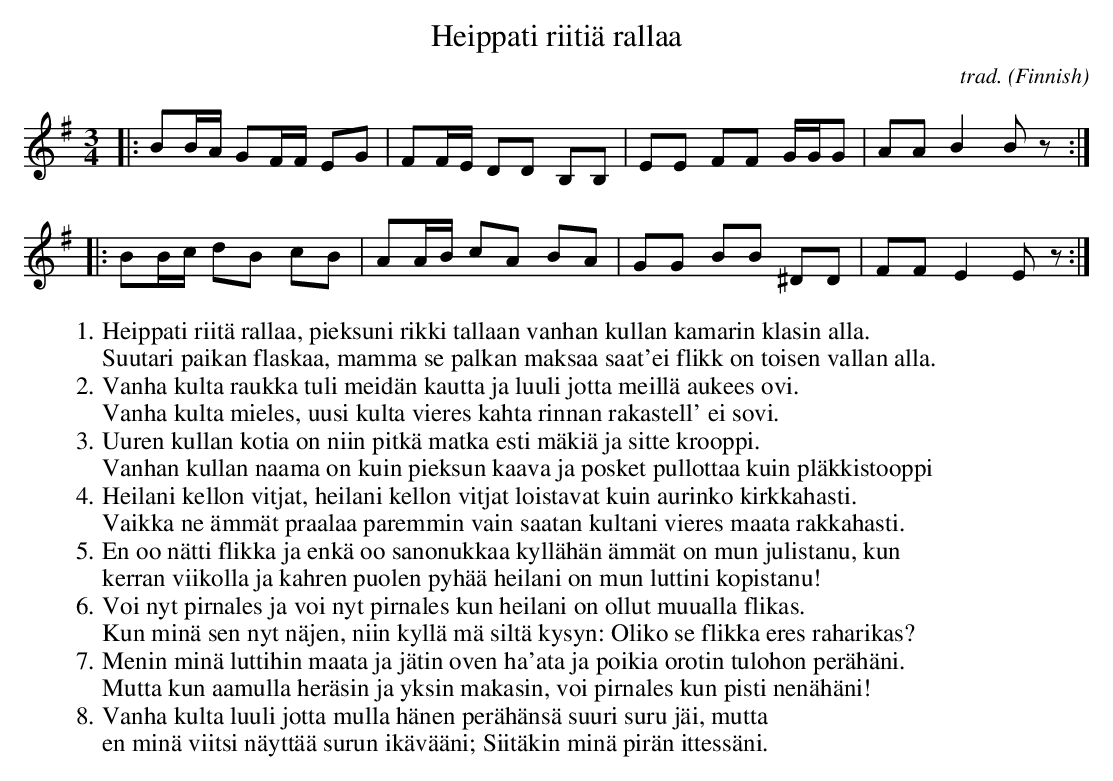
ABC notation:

X:1
T:Heippati riitiä rallaa
C:trad.
O:Finnish
M:3/4
L:1/8
K:G major
|: BB/2A/2 GF/2F/2 EG | FF/2E/2 DD B,B, | EE FF G/2G/2G | AA B2 B z :|
|: BB/2c/2 dB cB | AA/2B/2 cA BA | GG BB ^DD | FF E2 E z :|
W:1. Heippati riitä rallaa, pieksuni rikki tallaan vanhan kullan kamarin klasin alla.
W:Suutari paikan flaskaa, mamma se palkan maksaa saat'ei flikk on toisen vallan alla.
W:2. Vanha kulta raukka tuli meidän kautta ja luuli jotta meillä aukees ovi.
W:Vanha kulta mieles, uusi kulta vieres kahta rinnan rakastell' ei sovi.
W:3. Uuren kullan kotia on niin pitkä matka esti mäkiä ja sitte krooppi.
W:Vanhan kullan naama on kuin pieksun kaava ja posket pullottaa kuin pläkkistooppi
W:4. Heilani kellon vitjat, heilani kellon vitjat loistavat kuin aurinko kirkkahasti.
W:Vaikka ne ämmät praalaa paremmin vain saatan kultani vieres maata rakkahasti.
W:5. En oo nätti flikka ja enkä oo sanonukkaa kyllähän ämmät on mun julistanu, kun
W:kerran viikolla ja kahren puolen pyhää heilani on mun luttini kopistanu!
W:6. Voi nyt pirnales ja voi nyt pirnales kun heilani on ollut muualla flikas.
W:Kun minä sen nyt näjen, niin kyllä mä siltä kysyn: Oliko se flikka eres raharikas?
W:7. Menin minä luttihin maata ja jätin oven ha'ata ja poikia orotin tulohon perähäni.
W:Mutta kun aamulla heräsin ja yksin makasin, voi pirnales kun pisti nenähäni!
W:8. Vanha kulta luuli jotta mulla hänen perähänsä suuri suru jäi, mutta
W:en minä viitsi näyttää surun ikävääni; Siitäkin minä pirän ittessäni.
